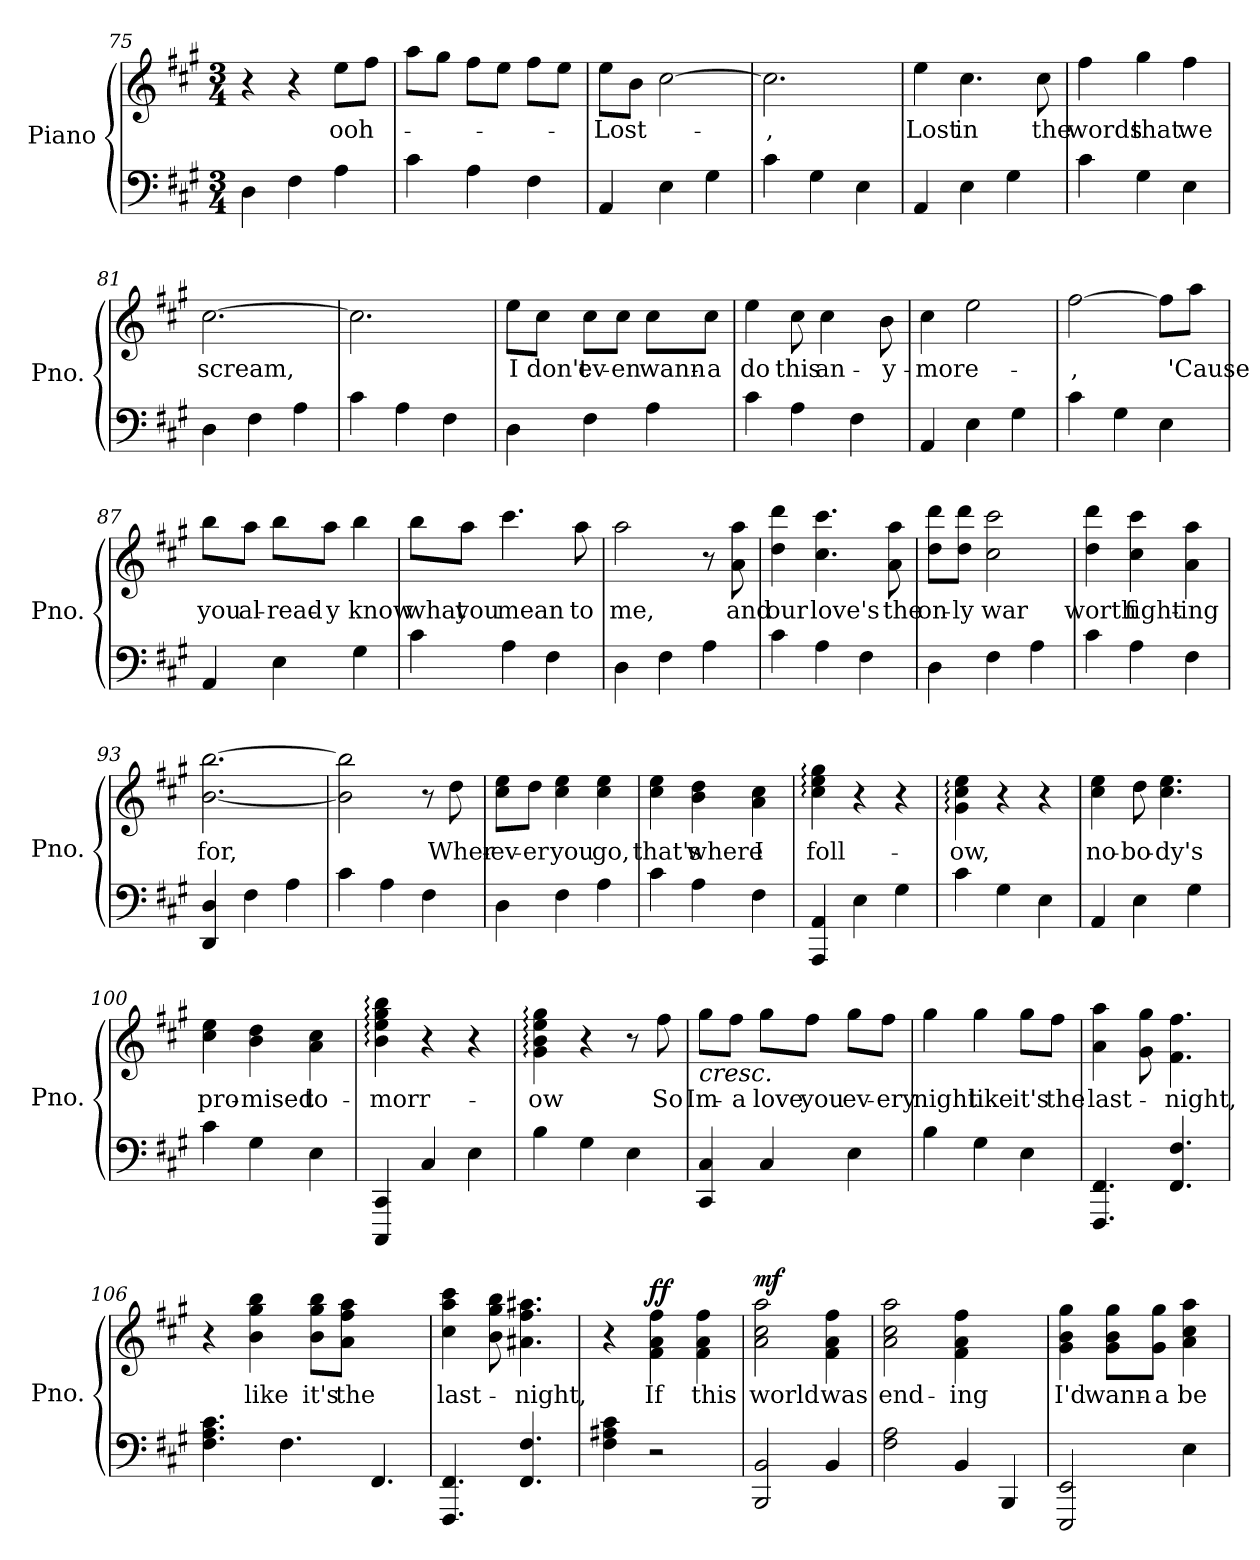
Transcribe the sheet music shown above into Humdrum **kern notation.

**kern	**kern	**text	**dynam
*part1	*part1	*part1	*part1
*staff2	*staff1	*staff1	*staff1/2
*I"Piano	*	*	*
*I'Pno.	*	*	*
*clefF4	*clefG2	*	*
*k[f#c#g#]	*k[f#c#g#]	*	*
*M3/4	*M3/4	*	*
=75	=75	=75	=75
4D	4r	.	.
4F#	4r	.	.
4A	8eeL	ooh-	.
.	8ff#J	.	.
=76	=76	=76	=76
4c#	8aaL	.	.
.	8gg#J	.	.
4A	8ff#L	.	.
.	8eeJ	.	.
4F#	8ff#L	.	.
.	8eeJ	.	.
=77	=77	=77	=77
4AA	8eeL	Lost-	.
.	8bJ	.	.
4E	[2cc#	.	.
4G#	.	.	.
=78	=78	=78	=78
4c#	2.cc#]	,	.
4G#	.	.	.
4E	.	.	.
=79	=79	=79	=79
4AA	4ee	Lost	.
4E	4.cc#	in	.
4G#	.	.	.
.	8cc#	the	.
=80	=80	=80	=80
4c#	4ff#	words	.
4G#	4gg#	that	.
4E	4ff#	we	.
=81	=81	=81	=81
4D	[2.cc#	scream,	.
4F#	.	.	.
4A	.	.	.
=82	=82	=82	=82
4c#	2.cc#]	.	.
4A	.	.	.
4F#	.	.	.
=83	=83	=83	=83
4D	8eeL	I	.
.	8cc#J	don't	.
4F#	8cc#L	ev-	.
.	8cc#J	-en	.
4A	8cc#L	wann-	.
.	8cc#J	-a	.
=84	=84	=84	=84
4c#	4ee	do	.
4A	8cc#	this	.
.	4cc#	an-	.
4F#	.	.	.
.	8b	-y-	.
=85	=85	=85	=85
4AA	4cc#	-more-	.
4E	2ee	.	.
4G#	.	.	.
=86	=86	=86	=86
4c#	[2ff#	,	.
4G#	.	.	.
4E	8ff#L]	.	.
.	8aaJ	'Cause	.
=87	=87	=87	=87
4AA	8bbL	you	.
.	8aaJ	al-	.
4E	8bbL	-read-	.
.	8aaJ	-y	.
4G#	4bb	know	.
=88	=88	=88	=88
4c#	8bbL	what	.
.	8aaJ	you	.
4A	4.ccc#	mean	.
4F#	.	.	.
.	8aa	to	.
=89	=89	=89	=89
4D	2aa	me,	.
4F#	.	.	.
4A	8r	.	.
.	8aa 8a	and	.
=90	=90	=90	=90
4c#	4ddd 4dd	our	.
4A	4.ccc# 4.cc#	love's	.
4F#	.	.	.
.	8aa 8a	the	.
=91	=91	=91	=91
4D	8ddd 8ddL	on-	.
.	8ddd 8ddJ	-ly	.
4F#	2ccc# 2cc#	war	.
4A	.	.	.
=92	=92	=92	=92
4c#	4ddd 4dd	worth	.
4A	4ccc# 4cc#	fight-	.
4F#	4aa 4a	-ing	.
=93	=93	=93	=93
4D 4DD	[2.bb [2.b	for,	.
4F#	.	.	.
4A	.	.	.
=94	=94	=94	=94
4c#	2bb] 2b]	.	.
4A	.	.	.
4F#	8r	.	.
.	8dd	Wher-	.
=95	=95	=95	=95
4D	8ee 8cc#L	-ev-	.
.	8ddJ	-er	.
4F#	4ee 4cc#	you	.
4A	4cc# 4ee	go,	.
=96	=96	=96	=96
4c#	4ee 4cc#	that's	.
4A	4dd 4b	where	.
4F#	4cc# 4a	I	.
=97	=97	=97	=97
4AA 4AAA	4gg#: 4ee: 4cc#:	foll-	.
4E	4r	.	.
4G#	4r	.	.
=98	=98	=98	=98
4c#	4ee: 4cc#: 4g#:	-ow,	.
4G#	4r	.	.
4E	4r	.	.
=99	=99	=99	=99
4AA	4ee 4cc#	no-	.
4E	8dd	-bo-	.
.	4.ee 4.cc#	-dy's	.
4G#	.	.	.
=100	=100	=100	=100
4c#	4ee 4cc#	pro-	.
4G#	4dd 4b	-mised	.
4E	4cc# 4a	to-	.
=101	=101	=101	=101
4CC# 4CCC#	4ee: 4gg#: 4bb: 4b:	-morr-	.
4C#	4r	.	.
4E	4r	.	.
=102	=102	=102	=102
4B	4gg#: 4ee: 4b: 4g#:	-ow	.
4G#	4r	.	.
4E	8r	.	.
.	8ff#	So	.
=103	=103	=103	=103
!	!	!	!LO:HP:b
4CC# 4C#	8gg#L	Im-	<
.	8ff#J	-a	.
4C#	8gg#L	love	.
.	8ff#J	you	.
4E	8gg#L	ev-	.
.	8ff#J	-ery	.
=104	=104	=104	=104
4B	4gg#	night	.
4G#	4gg#	like	.
4E	8gg#L	it's	.
.	8ff#J	the	.
=105	=105	=105	=105
!	!	!	!LO:DY:b=2
!	!	!	!LO:DY:n=1:b
4.FFF# 4.FF#	4aa 4a	last-	mp f
.	8gg# 8g#	.	.
4.FF# 4.F#	4.ff# 4.f#	night,	.
.	.	.	[
=106	=106	=106	=106
4.F# 4.A 4.c#	4r	.	.
.	4bb 4gg# 4b	like	.
4.F#	.	.	.
.	8bb 8gg# 8bL	it's	.
.	8aa 8ff# 8aJ	the	.
4.FF#	4.ryy	.	.
=107	=107	=107	=107
4.FFF# 4.FF#	4aa 4ccc# 4cc#	last-	.
.	8bb 8gg# 8b	.	.
4.FF# 4.F#	4.aa#X 4.ff# 4.a#X	night,	.
=108	=108	=108	=108
4F# 4A#X 4c#	4r	.	.
!	!	!	!LO:DY:b
2r	4f# 4ff# 4a	If	ff
.	4f# 4ff# 4a	this	.
=109	=109	=109	=109
!	!	!	!LO:DY:b=2
2BB 2BBB	2a 2aa 2cc#	world	mf
4BB	4f# 4ff# 4a	was	.
=110	=110	=110	=110
2A 2F#	2aa 2a 2cc#	end-	.
4BB	4ff# 4f# 4a	-ing	.
4BBB	4ryy	.	.
=111	=111	=111	=111
2EE 2EEE	4gg# 4g# 4b	I'd	.
.	8g# 8gg# 8bL	wann-	.
.	8gg# 8g#J	-a	.
4E	4a 4aa 4cc#	be	.
=	=	=	=
*-	*-	*-	*-
